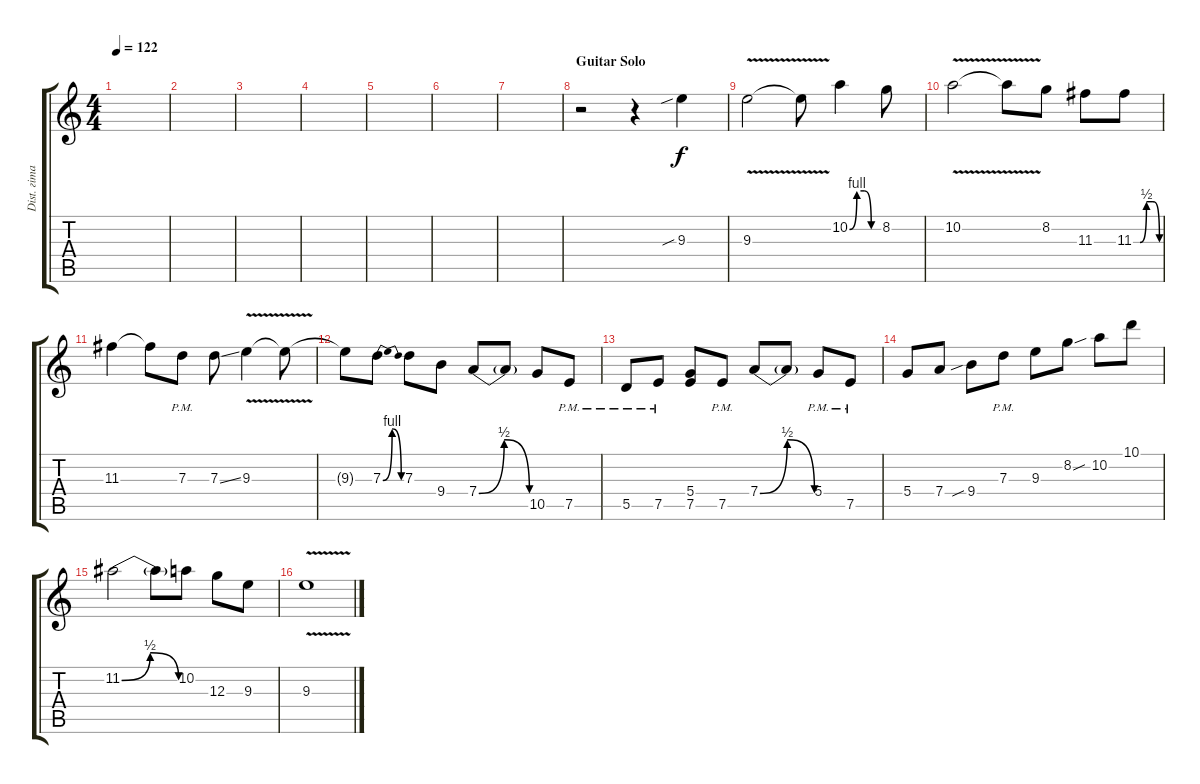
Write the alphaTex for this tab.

\track ("Dist. гітара 1" "Dist. гіта") {instrument distortionguitar}
\staff {score tabs}
\tuning (E4 B3 G3 D3 A2 E2) {hide}
\ts (4 4)
\tempo 122
\clef g2
\ks c
|
|
|
|
|
|
|
\section ("" "Guitar Solo")
r.2 r.4{instrument distortionguitar} 9.3{sib}.4 |
9.3{v}.2 9.3{t}.8 10.2{be (custom 0 0 15 4 30 4 45 0 60 0)}.4 8.2.8 |
10.2{v}.2 10.2{t}.8 8.2.8 11.3.8 11.3{be (custom 0 0 15 0 30 2 45 2 60 0)}.8 |
11.3.4 11.3{t}.8 7.3{pm}.8 7.3{ss}.8 9.3{v}.4 9.3{t}.8 |
9.3{t}.8 7.3{be (bendrelease 0 0 30 4 46 4 60 0)}.8 7.3.8 9.4.8 7.4{be (bendrelease 0 0 30 2 45 2 60 0)}.8 7.4{t}.8 10.5.8 7.5{pm}.8 |
5.5{pm}.8 7.5{pm}.8 (5.4 7.5).8 7.5{pm}.8 7.4{be (bendrelease 0 0 30 2 45 2 60 0)}.8 7.4{t}.8 5.4{pm}.8 7.5{pm}.8 |
5.4.8 7.4.8 9.4{sib}.8 7.3{pm}.8 9.3.8 8.2{sou}.8 10.2.8 10.1.8 |
11.2{be (bendrelease 0 0 15 2 45 2 60 0)}.2 11.2{t}.8 10.2.8 12.3.8 9.3.8 |
9.3{v}.1
